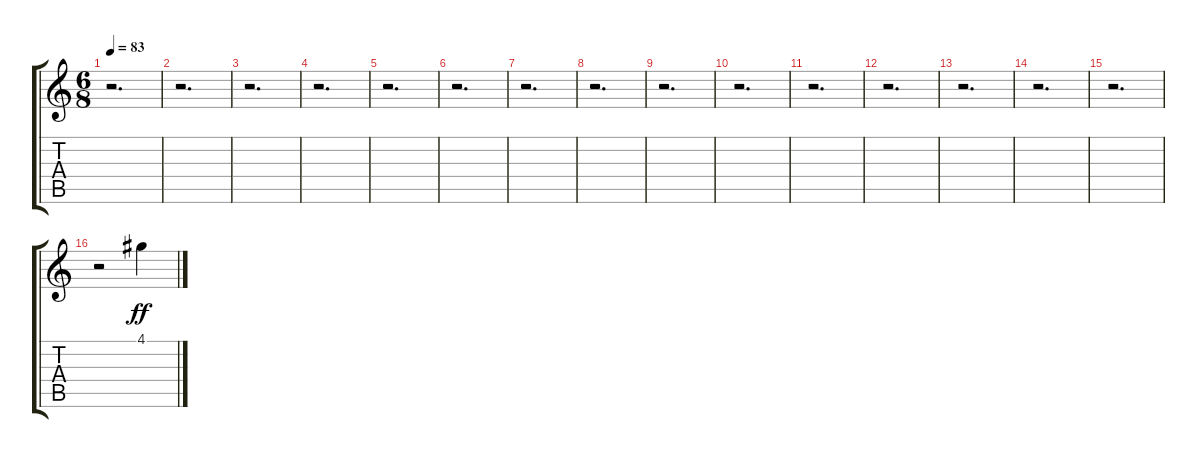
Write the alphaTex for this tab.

\track "" {instrument electricbassfinger}
\staff {score tabs}
\tuning (E4 B3 G3 D3 A2 E2) {hide}
\ts (6 8)
\tempo 83
\clef g2
\ks c
r.2{d dy f} |
r.2{d} |
r.2{d} |
r.2{d} |
r.2{d} |
r.2{d} |
r.2{d} |
r.2{d} |
r.2{d} |
r.2{d} |
r.2{d} |
r.2{d} |
r.2{d} |
r.2{d} |
r.2{d} |
r.2 4.1.4{dy ff}
